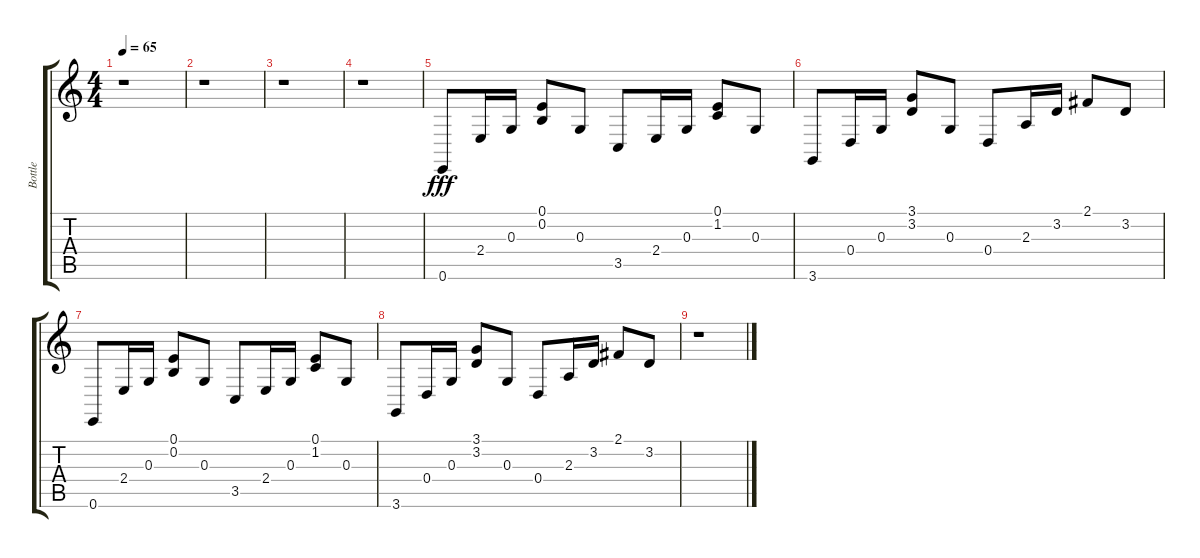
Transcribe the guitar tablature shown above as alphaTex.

\track ("Bottle" "Bottle") {instrument acousticgrandpiano}
\staff {score tabs}
\tuning (E4 B3 G3 D3 A2 E2) {hide}
\ts (4 4)
\tempo 65
\clef g2
\ks c
r.1{dy fff} |
r.1 |
r.1 |
r.1 |
0.6.8 2.4.16 0.3.16 (0.1 0.2).8 0.3.8 3.5.8 2.4.16 0.3.16 (0.1 1.2).8 0.3.8 |
3.6.8 0.4.16 0.3.16 (3.1 3.2).8 0.3.8 0.4.8 2.3.16 3.2.16 2.1.8 3.2.8 |
0.6.8 2.4.16 0.3.16 (0.1 0.2).8 0.3.8 3.5.8 2.4.16 0.3.16 (0.1 1.2).8 0.3.8 |
3.6.8 0.4.16 0.3.16 (3.1 3.2).8 0.3.8 0.4.8 2.3.16 3.2.16 2.1.8 3.2.8 |
r.1
